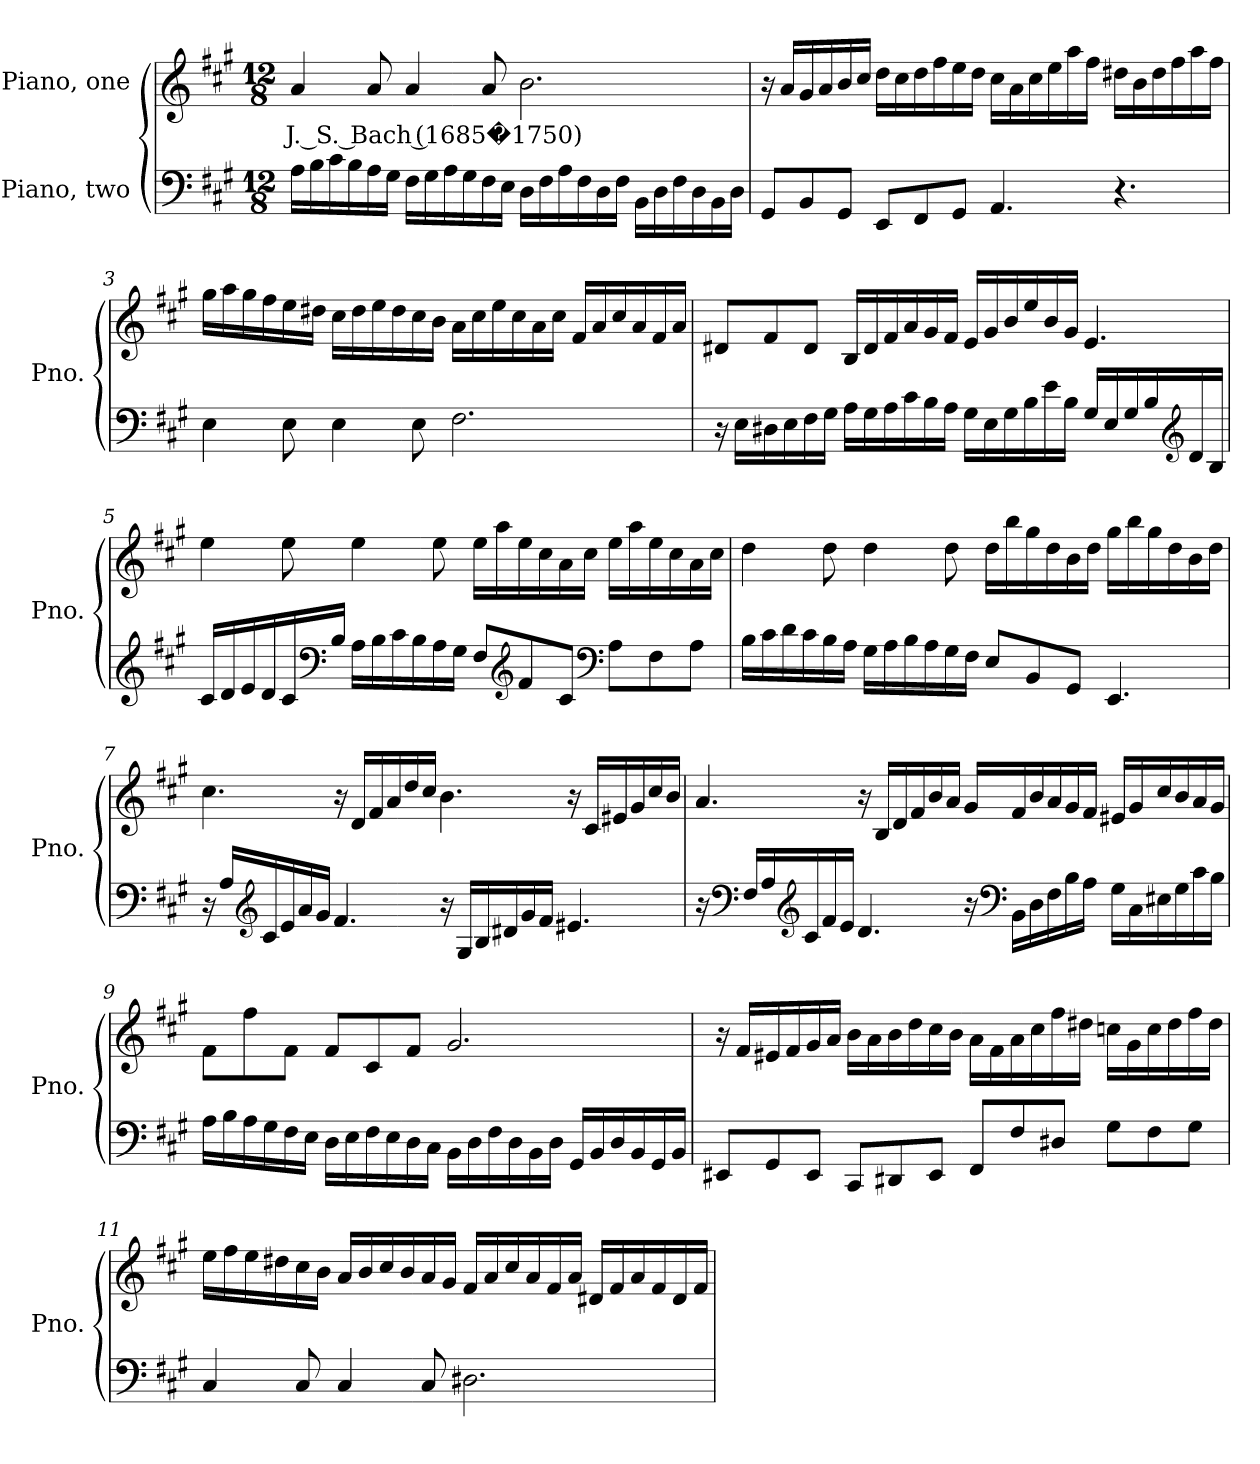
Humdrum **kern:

**kern	**kern	**text
*part2	*part1	*part1
*staff2	*staff1	*staff1
*I"Piano, two	*I"Piano, one	*
*I'Pno.	*I'Pno.	*
*clefF4	*clefG2	*
*k[f#c#g#]	*k[f#c#g#]	*
*M12/8	*M12/8	*
*MM108	*MM108	*
=1	=1	=1
!	!	!LO:LY:b
16A\LL	4a/	J. S. Bach (1685�1750)
16B\	.	.
16c#\	.	.
16B\	.	.
16A\	8a/	.
16G#\JJ	.	.
16F#\LL	4a/	.
16G#\	.	.
16A\	.	.
16G#\	.	.
16F#\	8a/	.
16E\JJ	.	.
16D\LL	2.b\	.
16F#\	.	.
16A\	.	.
16F#\	.	.
16D\	.	.
16F#\JJ	.	.
16BB\LL	.	.
16D\	.	.
16F#\	.	.
16D\	.	.
16BB\	.	.
16D\JJ	.	.
!!LO:LB:g=z
=2	=2	=2
8GG#/L	16r	.
.	16a/LL	.
8BB/	16g#/	.
.	16a/	.
8GG#/J	16b/	.
.	16cc#/JJ	.
8EE/L	16dd\LL	.
.	16cc#\	.
8FF#/	16dd\	.
.	16ff#\	.
8GG#/J	16ee\	.
.	16dd\JJ	.
4.AA/	16cc#\LL	.
.	16a\	.
.	16cc#\	.
.	16ee\	.
.	16aa\	.
.	16ff#\JJ	.
4.r	16dd#X\LL	.
.	16b\	.
.	16dd#\	.
.	16ff#\	.
.	16aa\	.
.	16ff#\JJ	.
!!LO:LB:g=z
=3	=3	=3
4E\	16gg#\LL	.
.	16aa\	.
.	16gg#\	.
.	16ff#\	.
8E\	16ee\	.
.	16dd#X\JJ	.
4E\	16cc#\LL	.
.	16dd#\	.
.	16ee\	.
.	16dd#\	.
8E\	16cc#\	.
.	16b\JJ	.
2.F#\	16a\LL	.
.	16cc#\	.
.	16ee\	.
.	16cc#\	.
.	16a\	.
.	16cc#\JJ	.
.	16f#/LL	.
.	16a/	.
.	16cc#/	.
.	16a/	.
.	16f#/	.
.	16a/JJ	.
!!LO:LB:g=z
=4	=4	=4
16r	8d#X/L	.
16E\LL	.	.
16D#X\	8f#/	.
16E\	.	.
16F#\	8d#/J	.
16G#\JJ	.	.
16A\LL	16B/LL	.
16G#\	16d#/	.
16A\	16f#/	.
16c#\	16a/	.
16B\	16g#/	.
16A\JJ	16f#/JJ	.
16G#\LL	16e/LL	.
16E\	16g#/	.
16G#\	16b/	.
16B\	16ee/	.
16e\	16b/	.
16B\JJ	16g#/JJ	.
16G#/LL	4.e/	.
16E/	.	.
16G#/	.	.
16B/	.	.
*clefG2	*	*
16d/	.	.
16B/JJ	.	.
!!LO:LB:g=z
=5	=5	=5
16c#/LL	4ee\	.
16d/	.	.
16e/	.	.
16d/	.	.
16c#/	8ee\	.
*clefF4	*	*
16B/JJ	.	.
16A\LL	4ee\	.
16B\	.	.
16c#\	.	.
16B\	.	.
16A\	8ee\	.
16G#\JJ	.	.
8F#/L	16ee\LL	.
.	16aa\	.
*clefG2	*	*
8f#/	16ee\	.
.	16cc#\	.
8c#/J	16a\	.
.	16cc#\JJ	.
*clefF4	*	*
8A\L	16ee\LL	.
.	16aa\	.
8F#\	16ee\	.
.	16cc#\	.
8A\J	16a\	.
.	16cc#\JJ	.
!!LO:LB:g=z
=6	=6	=6
16B\LL	4dd\	.
16c#\	.	.
16d\	.	.
16c#\	.	.
16B\	8dd\	.
16A\JJ	.	.
16G#\LL	4dd\	.
16A\	.	.
16B\	.	.
16A\	.	.
16G#\	8dd\	.
16F#\JJ	.	.
8E/L	16dd\LL	.
.	16bb\	.
8BB/	16gg#\	.
.	16dd\	.
8GG#/J	16b\	.
.	16dd\JJ	.
4.EE/	16gg#\LL	.
.	16bb\	.
.	16gg#\	.
.	16dd\	.
.	16b\	.
.	16dd\JJ	.
!!LO:PB:g=z
=7	=7	=7
16r	4.cc#\	.
16A/LL	.	.
*clefG2	*	*
16c#/	.	.
16e/	.	.
16a/	.	.
16g#/JJ	.	.
4.f#/	16r	.
.	16d/LL	.
.	16f#/	.
.	16a/	.
.	16dd/	.
.	16cc#/JJ	.
16r	4.b\	.
16G#/LL	.	.
16B/	.	.
16d#X/	.	.
16g#/	.	.
16f#/JJ	.	.
4.e#X/	16r	.
.	16c#/LL	.
.	16e#X/	.
.	16g#/	.
.	16cc#/	.
.	16b/JJ	.
!!LO:LB:g=z
=8	=8	=8
16r	4.a/	.
*clefF4	*	*
16F#/LL	.	.
16A/	.	.
*clefG2	*	*
16c#/	.	.
16f#/	.	.
16e/JJ	.	.
4.d/	16r	.
.	16B/LL	.
.	16d/	.
.	16f#/	.
.	16b/	.
.	16a/JJ	.
16r	16g#/LL	.
*clefF4	*	*
16BB\LL	16f#/	.
16D\	16b/	.
16F#\	16a/	.
16B\	16g#/	.
16A\JJ	16f#/JJ	.
16G#\LL	16e#X/LL	.
16C#\	16g#/	.
16E#X\	16cc#/	.
16G#\	16b/	.
16c#\	16a/	.
16B\JJ	16g#/JJ	.
!!LO:LB:g=z
=9	=9	=9
16A\LL	8f#\L	.
16B\	.	.
16A\	8ff#\	.
16G#\	.	.
16F#\	8f#\J	.
16E\JJ	.	.
16D\LL	8f#/L	.
16E\	.	.
16F#\	8c#/	.
16E\	.	.
16D\	8f#/J	.
16C#\JJ	.	.
16BB\LL	2.g#/	.
16D\	.	.
16F#\	.	.
16D\	.	.
16BB\	.	.
16D\JJ	.	.
16GG#/LL	.	.
16BB/	.	.
16D/	.	.
16BB/	.	.
16GG#/	.	.
16BB/JJ	.	.
!!LO:LB:g=z
=10	=10	=10
8EE#X/L	16r	.
.	16f#/LL	.
8GG#/	16e#X/	.
.	16f#/	.
8EE#/J	16g#/	.
.	16a/JJ	.
8CC#/L	16b\LL	.
.	16a\	.
8DD#X/	16b\	.
.	16dd\	.
8EE#/J	16cc#\	.
.	16b\JJ	.
8FF#/L	16a\LL	.
.	16f#\	.
8F#/	16a\	.
.	16cc#\	.
8D#X/J	16ff#\	.
.	16dd#X\JJ	.
8G#\L	16ccn\LL	.
.	16g#\	.
8F#\	16cc\	.
.	16dd#\	.
8G#\J	16ff#\	.
.	16dd#\JJ	.
!!LO:LB:g=z
=11	=11	=11
4C#/	16ee\LL	.
.	16ff#\	.
.	16ee\	.
.	16dd#X\	.
8C#/	16cc#\	.
.	16b\JJ	.
4C#/	16a/LL	.
.	16b/	.
.	16cc#/	.
.	16b/	.
8C#/	16a/	.
.	16g#/JJ	.
2.D#X\	16f#/LL	.
.	16a/	.
.	16cc#/	.
.	16a/	.
.	16f#/	.
.	16a/JJ	.
.	16d#X/LL	.
.	16f#/	.
.	16a/	.
.	16f#/	.
.	16d#/	.
.	16f#/JJ	.
=	=	=
*-	*-	*-
